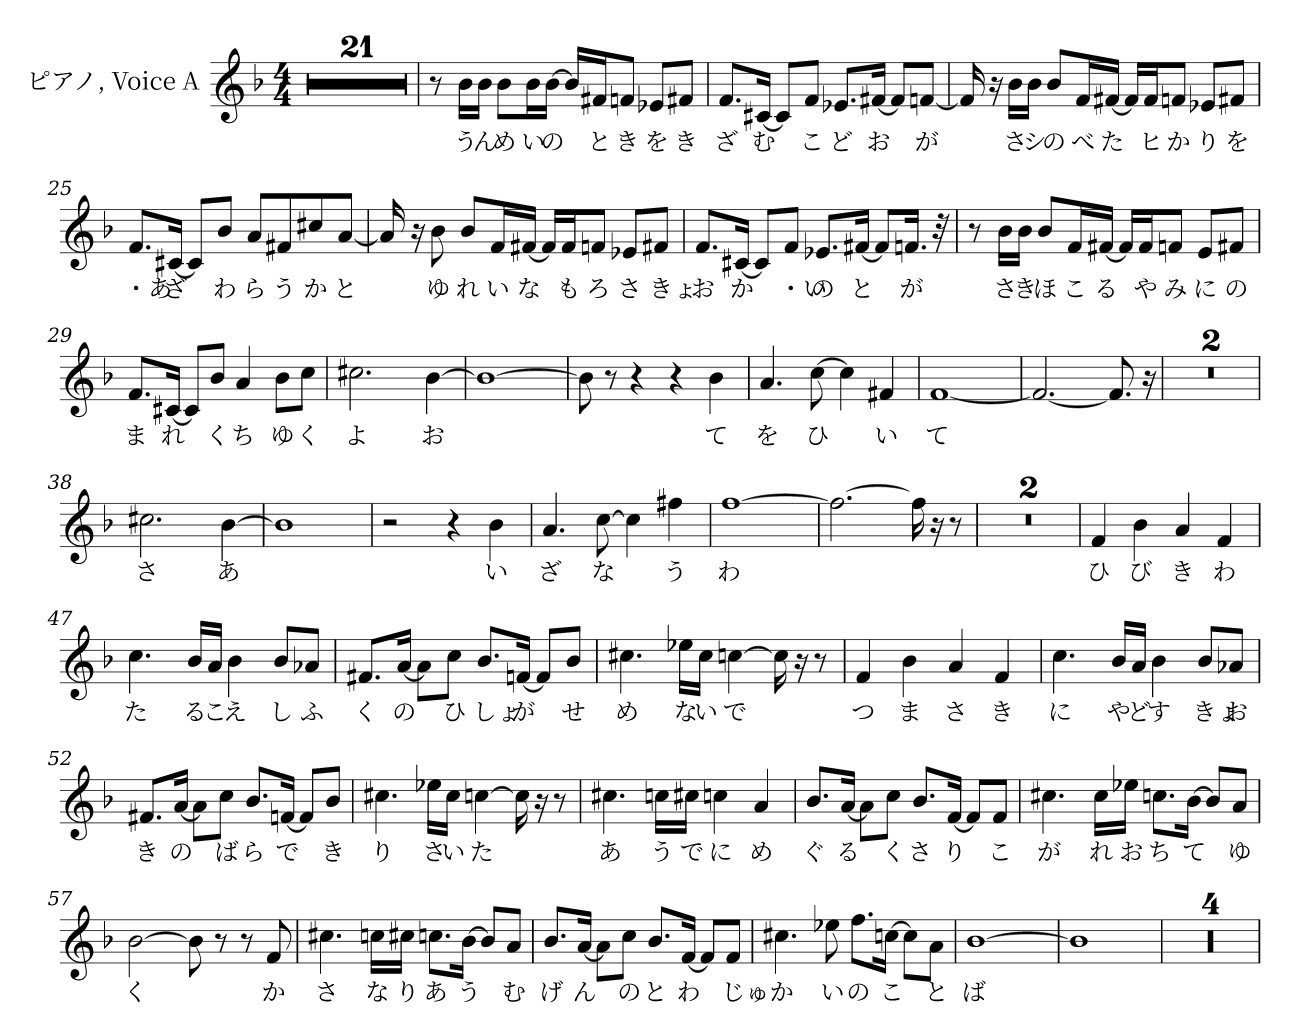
**kern	**text
*part1	*part1
*staff1	*staff1
*I"ピアノ, Voice A	*
*clefG2	*
*k[b-]	*
*M4/4	*
*MM142	*
=1	=1
1r	.
=2	=2
1r	.
=3	=3
1r	.
=4	=4
1r	.
=5	=5
1r	.
=6	=6
1r	.
=7	=7
1r	.
=8	=8
1r	.
=9	=9
1r	.
=10	=10
1r	.
=11	=11
1r	.
=12	=12
1r	.
=13	=13
1r	.
=14	=14
1r	.
=15	=15
1r	.
=16	=16
1r	.
!!LO:LB:g=z
=17	=17
1r	.
=18	=18
1r	.
=19	=19
1r	.
=20	=20
1r	.
=21	=21
1r	.
=22	=22
8r	.
!	!LO:LY:b
16b-\LL	う
!	!LO:LY:b
16b-\JJ	ん
!	!LO:LY:b
8b-\L	め
!	!LO:LY:b
16b-\L	い
!	!LO:LY:b
[16b-\JJ	の
16b-/LL]	.
!	!LO:LY:b
16f#X/J	と
!	!LO:LY:b
8fn/J	き
!	!LO:LY:b
8e-X/L	を
!	!LO:LY:b
8f#X/J	き
=23	=23
!	!LO:LY:b
8.f/L	ざ
!	!LO:LY:b
[16c#X/Jk	む
8c#/L]	.
!	!LO:LY:b
8f/J	こ
!	!LO:LY:b
8.e-X/L	ど
!	!LO:LY:b
[16f#X/Jk	お
8f#/L]	.
!	!LO:LY:b
[8fn/J	が
!!LO:LB:g=z
=24	=24
16f/]	.
16r	.
!	!LO:LY:b
16b-\LL	さ
!	!LO:LY:b
16b-\JJ	シ
!	!LO:LY:b
8b-/L	の
!	!LO:LY:b
16f/L	べ
!	!LO:LY:b
[16f#X/JJ	た
16f#/LL]	.
!	!LO:LY:b
16f#/J	ヒ
!	!LO:LY:b
8fn/J	か
!	!LO:LY:b
8e-X/L	り
!	!LO:LY:b
8f#X/J	を
=25	=25
!	!LO:LY:b
8.f/L	・あ
!	!LO:LY:b
[16c#X/Jk	ざ
8c#/L]	.
!	!LO:LY:b
8b-/J	わ
!	!LO:LY:b
8a/L	ら
!	!LO:LY:b
8f#X/	う
!	!LO:LY:b
8cc#X/	か
!	!LO:LY:b
[8a/J	と
=26	=26
16a/]	.
16r	.
!	!LO:LY:b
8b-\	ゆ
!	!LO:LY:b
8b-/L	れ
!	!LO:LY:b
16f/L	い
!	!LO:LY:b
[16f#X/JJ	な
16f#/LL]	.
!	!LO:LY:b
16f#/J	も
!	!LO:LY:b
8fn/J	ろ
!	!LO:LY:b
8e-X/L	さ
!	!LO:LY:b
8f#X/J	きょ
!!LO:LB:g=z
=27	=27
!	!LO:LY:b
8.f/L	お
!	!LO:LY:b
[16c#X/Jk	か
8c#/L]	.
!	!LO:LY:b
8f/J	・い
!	!LO:LY:b
8.e-X/L	の
!	!LO:LY:b
[16f#X/Jk	と
8f#/L]	.
!	!LO:LY:b
16.fn/Jk	が
32r	.
=28	=28
8r	.
!	!LO:LY:b
16b-\LL	さ
!	!LO:LY:b
16b-\JJ	き
!	!LO:LY:b
8b-/L	ほ
!	!LO:LY:b
16f/L	こ
!	!LO:LY:b
[16f#X/JJ	る
16f#/LL]	.
!	!LO:LY:b
16f#/J	や
!	!LO:LY:b
8fn/J	み
!	!LO:LY:b
8e/L	に
!	!LO:LY:b
8f#X/J	の
=29	=29
!	!LO:LY:b
8.f/L	ま
!	!LO:LY:b
[16c#X/Jk	れ
8c#/L]	.
!	!LO:LY:b
8b-/J	く
!	!LO:LY:b
4a/	ち
!	!LO:LY:b
8b-\L	ゆ
!	!LO:LY:b
8cc\J	く
=30	=30
!	!LO:LY:b
2.cc#X\	よ
!	!LO:LY:b
[4b-\	お
=31	=31
1b-_	.
!!LO:LB:g=z
=32	=32
8b-\]	.
8r	.
4r	.
4r	.
!	!LO:LY:b
4b-\	て
=33	=33
!	!LO:LY:b
4.a/	を
!	!LO:LY:b
[8cc\	ひ
4cc\]	.
!	!LO:LY:b
4f#X/	い
=34	=34
!	!LO:LY:b
[1f	て
=35	=35
2.f/_	.
8.f/]	.
16r	.
=36	=36
1r	.
=37	=37
1r	.
=38	=38
!	!LO:LY:b
2.cc#X\	さ
!	!LO:LY:b
[4b-\	あ
=39	=39
1b-]	.
=40	=40
2r	.
4r	.
!	!LO:LY:b
4b-\	い
=41	=41
!	!LO:LY:b
4.a/	ざ
!	!LO:LY:b
[8cc\	な
4cc\]	.
!	!LO:LY:b
4ff#X\	う
=42	=42
!	!LO:LY:b
[1ff	わ
!!LO:LB:g=z
=43	=43
2.ff\_	.
16ff\]	.
16r	.
8r	.
=44	=44
1r	.
=45	=45
1r	.
=46	=46
!	!LO:LY:b
4f/	ひ
!	!LO:LY:b
4b-\	び
!	!LO:LY:b
4a/	き
!	!LO:LY:b
4f/	わ
=47	=47
!	!LO:LY:b
4.cc\	た
!	!LO:LY:b
16b-/LL	る
!	!LO:LY:b
16a/JJ	こ
!	!LO:LY:b
4b-\	え
!	!LO:LY:b
8b-/L	し
!	!LO:LY:b
8a-X/J	ふ
=48	=48
!	!LO:LY:b
8.f#X/L	く
!	!LO:LY:b
[16a/Jk	の
8a\L]	.
!	!LO:LY:b
8cc\J	ひ
!	!LO:LY:b
8.b-/L	しょ
!	!LO:LY:b
[16fn/Jk	が
8f/L]	.
!	!LO:LY:b
8b-/J	せ
!!LO:LB:g=z
=49	=49
!	!LO:LY:b
4.cc#X\	め
!	!LO:LY:b
16ee-X\LL	な
!	!LO:LY:b
16cc#\JJ	い
!	!LO:LY:b
[4ccn\	で
16cc\]	.
16r	.
8r	.
=50	=50
!	!LO:LY:b
4f/	つ
!	!LO:LY:b
4b-\	ま
!	!LO:LY:b
4a/	さ
!	!LO:LY:b
4f/	き
=51	=51
!	!LO:LY:b
4.cc\	に
!	!LO:LY:b
16b-/LL	や
!	!LO:LY:b
16a/JJ	ど
!	!LO:LY:b
4b-\	す
!	!LO:LY:b
8b-/L	きょ
!	!LO:LY:b
8a-X/J	お
=52	=52
!	!LO:LY:b
8.f#X/L	き
!	!LO:LY:b
[16a/Jk	の
8a\L]	.
!	!LO:LY:b
8cc\J	ば
!	!LO:LY:b
8.b-/L	ら
!	!LO:LY:b
[16fn/Jk	で
8f/L]	.
!	!LO:LY:b
8b-/J	き
!!LO:LB:g=z
=53	=53
!	!LO:LY:b
4.cc#X\	り
!	!LO:LY:b
16ee-X\LL	さ
!	!LO:LY:b
16cc#\JJ	い
!	!LO:LY:b
[4ccn\	た
16cc\]	.
16r	.
8r	.
=54	=54
!	!LO:LY:b
4.cc#X\	あ
!	!LO:LY:b
16ccn\LL	う
!	!LO:LY:b
16cc#X\JJ	で
!	!LO:LY:b
4ccn\	に
!	!LO:LY:b
4a/	め
=55	=55
!	!LO:LY:b
8.b-/L	ぐ
!	!LO:LY:b
[16a/Jk	る
8a\L]	.
!	!LO:LY:b
8cc\J	く
!	!LO:LY:b
8.b-/L	さ
!	!LO:LY:b
[16f/Jk	り
8f/L]	.
!	!LO:LY:b
8f/J	こ
=56	=56
!	!LO:LY:b
4.cc#X\	が
!	!LO:LY:b
16cc#\LL	れ
!	!LO:LY:b
16ee-X\JJ	お
!	!LO:LY:b
8.ccn\L	ち
!	!LO:LY:b
[16b-\Jk	て
8b-/L]	.
!	!LO:LY:b
8a/J	ゆ
!!LO:LB:g=z
=57	=57
!	!LO:LY:b
[2b-\	く
8b-\]	.
8r	.
8r	.
!	!LO:LY:b
8f/	か
=58	=58
!	!LO:LY:b
4.cc#X\	さ
!	!LO:LY:b
16ccn\LL	な
!	!LO:LY:b
16cc#X\JJ	り
!	!LO:LY:b
8.ccn\L	あ
!	!LO:LY:b
[16b-\Jk	う
8b-/L]	.
!	!LO:LY:b
8a/J	む
=59	=59
!	!LO:LY:b
8.b-/L	げ
!	!LO:LY:b
[16a/Jk	ん
8a\L]	.
!	!LO:LY:b
8cc\J	の
!	!LO:LY:b
8.b-/L	と
!	!LO:LY:b
[16f/Jk	わ
8f/L]	.
!	!LO:LY:b
8f/J	じゅ
=60	=60
!	!LO:LY:b
4.cc#X\	か
!	!LO:LY:b
8ee-X\	い
!	!LO:LY:b
8.ff\L	の
!	!LO:LY:b
[16ccn\Jk	こ
8cc\L]	.
!	!LO:LY:b
8a\J	と
=61	=61
!	!LO:LY:b
[1b-	ば
=62	=62
1b-]	.
=63	=63
1r	.
!!LO:LB:g=z
=64	=64
1r	.
=65	=65
1r	.
=66	=66
1r	.
=	=
*-	*-
